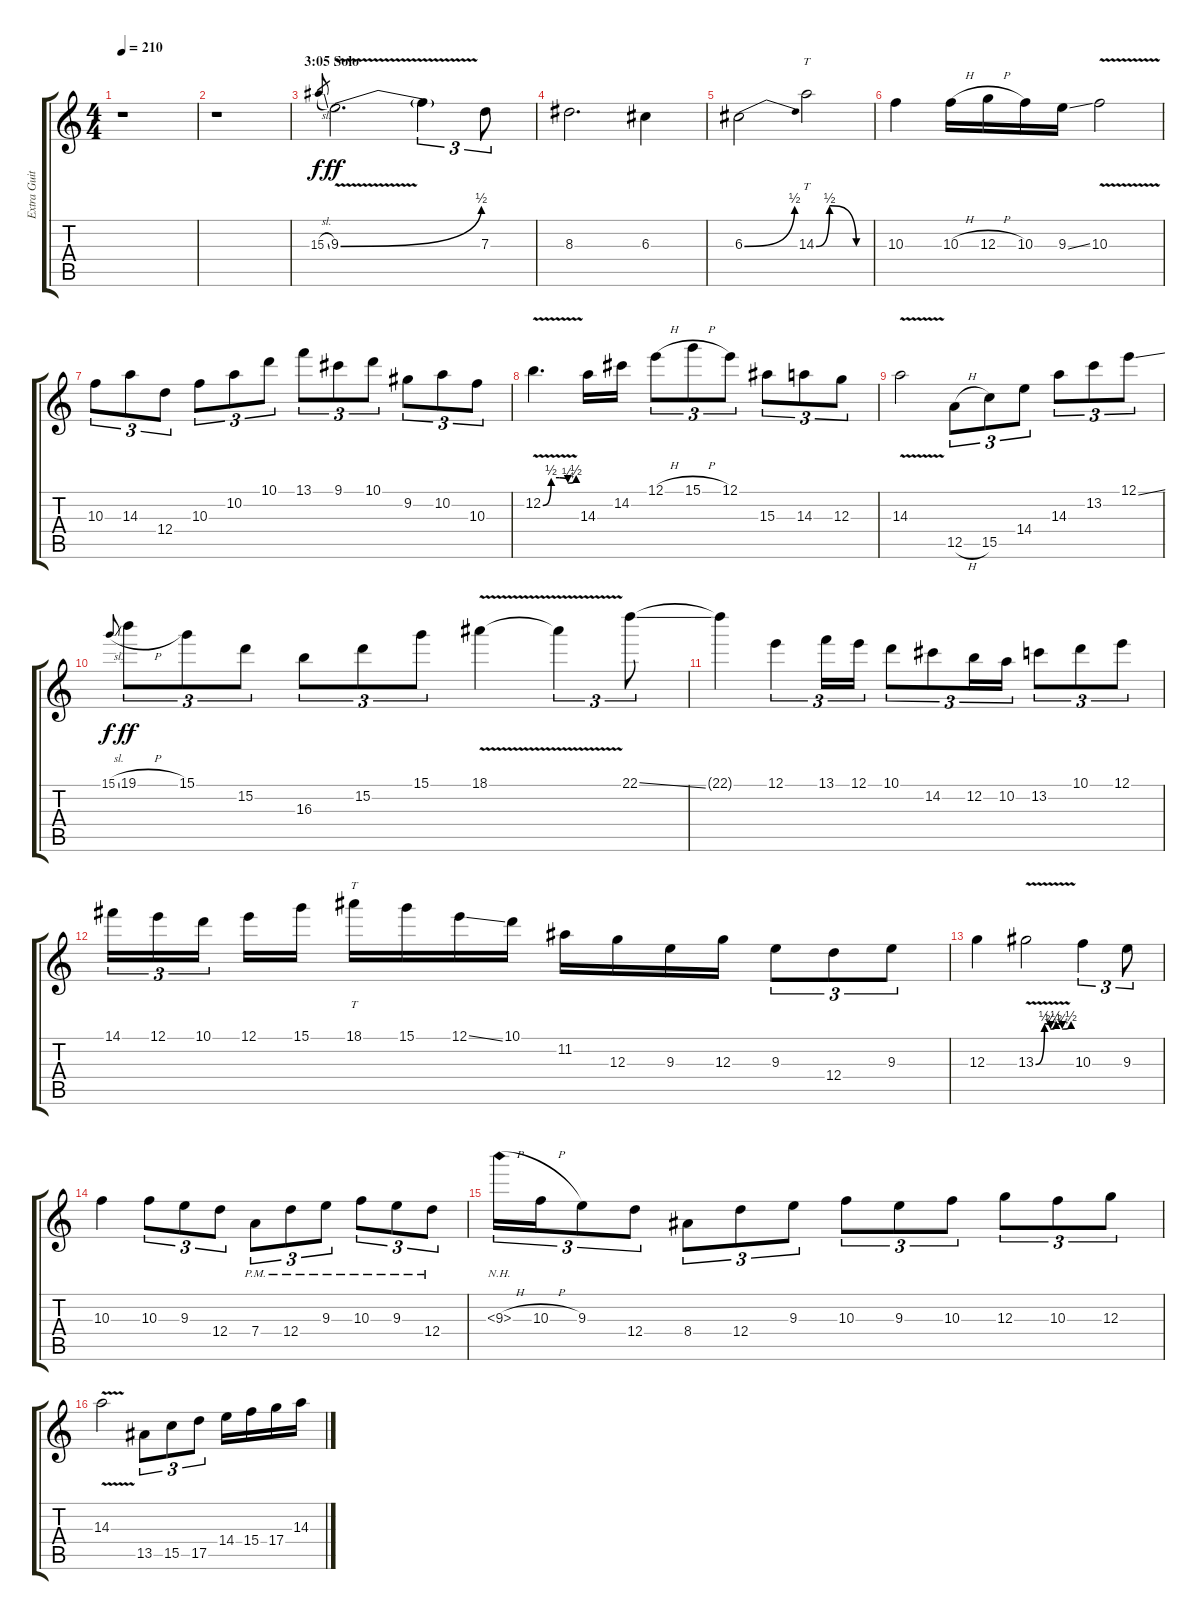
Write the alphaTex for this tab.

\track ("Extra Guitar 1" "Extra Guit") {instrument distortionguitar}
\staff {score tabs}
\tuning (E4 B3 G3 D3 A2 E2) {hide}
\ts (4 4)
\tempo 210
\clef g2
\ks c
r.1{dy f} |
r.1 |
\section ("" "3:05 Solo")
15.3{sl}.8{gr} 9.3{be (bend 0 0 60 2) v}.2{d dy ff} 9.3{t}.4{tu (3 2)} 7.3.8{tu (3 2)} |
8.3.2{d} 6.3.4 |
6.3{be (bend 0 0 60 2)}.2 14.3{be (custom 0 0 15 2 45 0 60 0)}.2{tt} |
10.3.4 10.3{h}.16 12.3{h}.16 10.3.16 9.3{ss}.16 10.3{v}.2 |
10.3.8{tu (3 2)} 14.3.8{tu (3 2)} 12.4.8{tu (3 2)} 10.3.8{tu (3 2)} 10.2.8{tu (3 2)} 10.1.8{tu (3 2)} 13.1.8{tu (3 2)} 9.1.8{tu (3 2)} 10.1.8{tu (3 2)} 9.2.8{tu (3 2)} 10.2.8{tu (3 2)} 10.3.8{tu (3 2)} |
12.2{be (custom 0 0 15 2 30 2 45 1 60 2) v}.4{d} 14.3.16 14.2.16 12.1{h}.8{tu (3 2)} 15.1{h}.8{tu (3 2)} 12.1.8{tu (3 2)} 15.3.8{tu (3 2)} 14.3.8{tu (3 2)} 12.3.8{tu (3 2)} |
14.3{v}.2 12.5{h}.8{tu (3 2)} 15.5.8{tu (3 2)} 14.4.8{tu (3 2)} 14.3.8{tu (3 2)} 13.2.8{tu (3 2)} 12.1{ss}.8{tu (3 2)} |
15.1{sl}.8{gr onbeat dy f} 19.1{h}.8{tu (3 2) dy ff} 15.1.8{tu (3 2)} 15.2.8{tu (3 2)} 16.3.8{tu (3 2)} 15.2.8{tu (3 2)} 15.1.8{tu (3 2)} 18.1{v}.4 18.1{t}.4{tu (3 2)} 22.1{ss}.8{tu (3 2)} |
22.1{t}.4 12.1.4{tu (3 2)} 13.1.16{tu (3 2)} 12.1.16{tu (3 2)} 10.1.8{tu (3 2)} 14.2.8{tu (3 2)} 12.2.16{tu (3 2)} 10.2.16{tu (3 2)} 13.2.8{tu (3 2)} 10.1.8{tu (3 2)} 12.1.8{tu (3 2)} |
14.1.16{tu (3 2)} 12.1.16{tu (3 2)} 10.1.16{tu (3 2)} 12.1.16 15.1.16 18.1.16{tt} 15.1.16 12.1{ss}.16 10.1.16 11.2.16 12.3.16 9.3.16 12.3.16 9.3.8{tu (3 2)} 12.4.8{tu (3 2)} 9.3.8{tu (3 2)} |
12.3.4 13.3{be (custom 0 0 15 2 25 1 35 2 45 1 60 2) v}.2 10.3.4{tu (3 2)} 9.3.8{tu (3 2)} |
10.3.4 10.3.8{tu (3 2)} 9.3.8{tu (3 2)} 12.4.8{tu (3 2)} 7.4{pm}.8{tu (3 2)} 12.4{pm}.8{tu (3 2)} 9.3{pm}.8{tu (3 2)} 10.3{pm}.8{tu (3 2)} 9.3{pm}.8{tu (3 2)} 12.4{pm}.8{tu (3 2)} |
9.3{nh h}.16{tu (3 2)} 10.3{h}.16{tu (3 2)} 9.3.8{tu (3 2)} 12.4.8{tu (3 2)} 8.4.8{tu (3 2)} 12.4.8{tu (3 2)} 9.3.8{tu (3 2)} 10.3.8{tu (3 2)} 9.3.8{tu (3 2)} 10.3.8{tu (3 2)} 12.3.8{tu (3 2)} 10.3.8{tu (3 2)} 12.3.8{tu (3 2)} |
14.3{v}.2 13.5.8{tu (3 2)} 15.5.8{tu (3 2)} 17.5.8{tu (3 2)} 14.4.16 15.4.16 17.4.16 14.3.16
